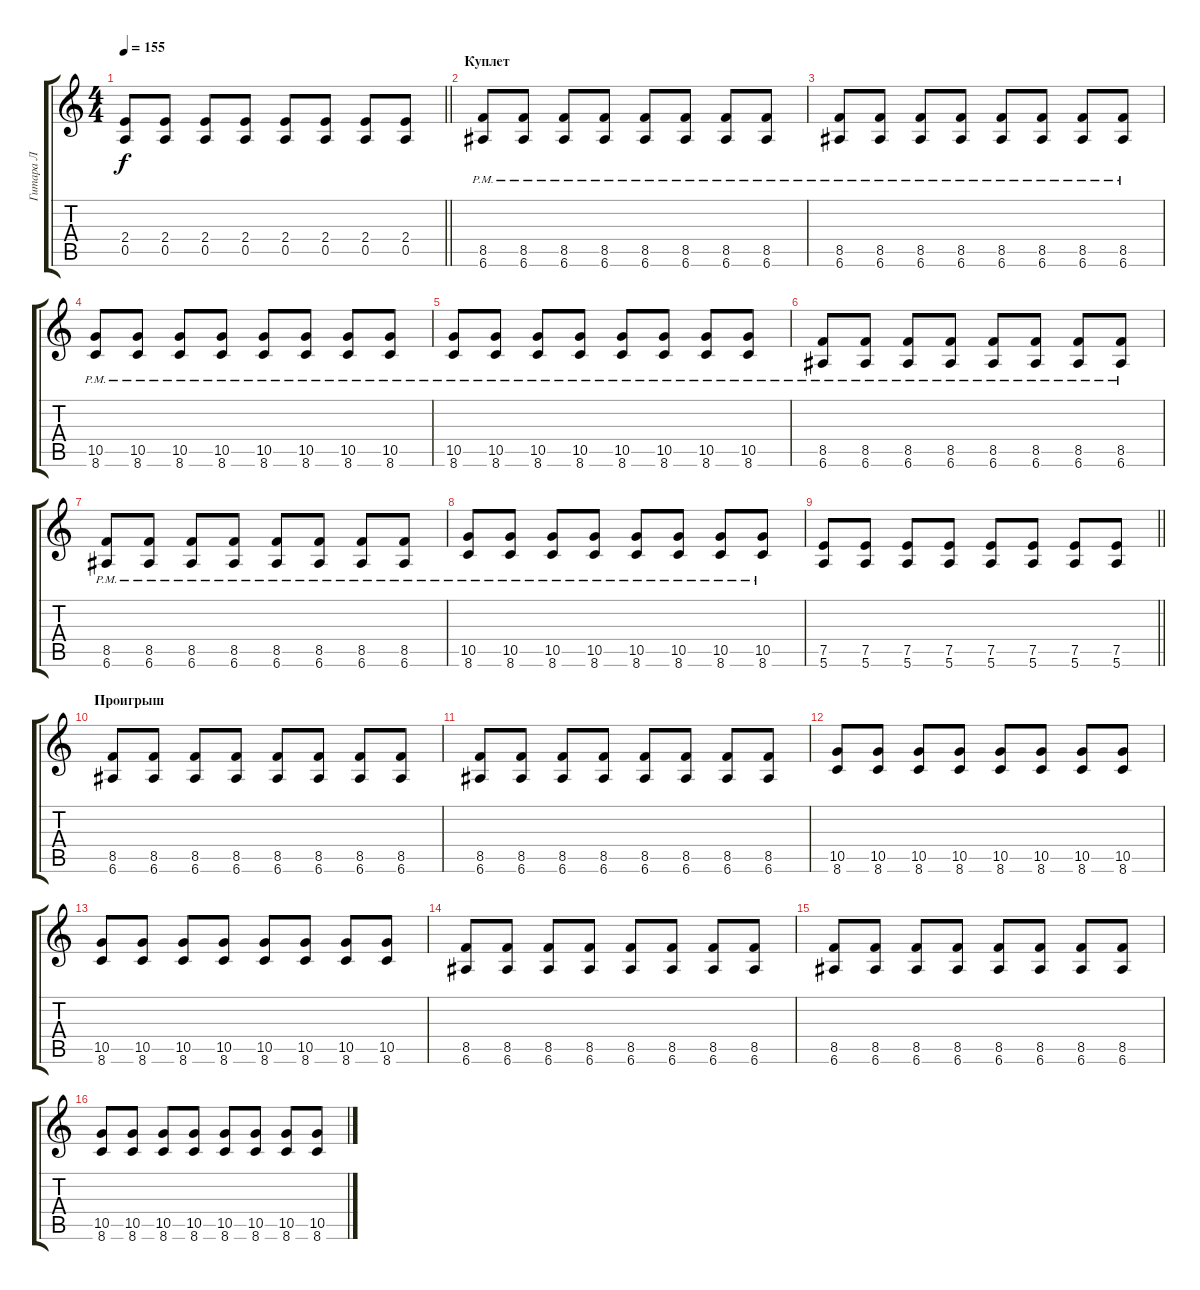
\track ("Гитара Л" "Гитара Л") {instrument overdrivenguitar}
\staff {score tabs}
\tuning (E4 B3 G3 D3 A2 E2) {hide}
\ts (4 4)
\tempo 155
\clef g2
\barLineRight lightlight
\ks c
(2.4 0.5).8{dy f} (2.4 0.5).8 (2.4 0.5).8 (2.4 0.5).8 (2.4 0.5).8 (2.4 0.5).8 (2.4 0.5).8 (2.4 0.5).8 |
\section ("" "Куплет")
(8.5{pm} 6.6{pm}).8 (8.5{pm} 6.6{pm}).8 (8.5{pm} 6.6{pm}).8 (8.5{pm} 6.6{pm}).8 (8.5{pm} 6.6{pm}).8 (8.5{pm} 6.6{pm}).8 (8.5{pm} 6.6{pm}).8 (8.5{pm} 6.6{pm}).8 |
(8.5{pm} 6.6{pm}).8 (8.5{pm} 6.6{pm}).8 (8.5{pm} 6.6{pm}).8 (8.5{pm} 6.6{pm}).8 (8.5{pm} 6.6{pm}).8 (8.5{pm} 6.6{pm}).8 (8.5{pm} 6.6{pm}).8 (8.5{pm} 6.6{pm}).8 |
(10.5{pm} 8.6{pm}).8 (10.5{pm} 8.6{pm}).8 (10.5{pm} 8.6{pm}).8 (10.5{pm} 8.6{pm}).8 (10.5{pm} 8.6{pm}).8 (10.5{pm} 8.6{pm}).8 (10.5{pm} 8.6{pm}).8 (10.5{pm} 8.6{pm}).8 |
(10.5{pm} 8.6{pm}).8 (10.5{pm} 8.6{pm}).8 (10.5{pm} 8.6{pm}).8 (10.5{pm} 8.6{pm}).8 (10.5{pm} 8.6{pm}).8 (10.5{pm} 8.6{pm}).8 (10.5{pm} 8.6{pm}).8 (10.5{pm} 8.6{pm}).8 |
(8.5{pm} 6.6{pm}).8 (8.5{pm} 6.6{pm}).8 (8.5{pm} 6.6{pm}).8 (8.5{pm} 6.6{pm}).8 (8.5{pm} 6.6{pm}).8 (8.5{pm} 6.6{pm}).8 (8.5{pm} 6.6{pm}).8 (8.5{pm} 6.6{pm}).8 |
(8.5{pm} 6.6{pm}).8 (8.5{pm} 6.6{pm}).8 (8.5{pm} 6.6{pm}).8 (8.5{pm} 6.6{pm}).8 (8.5{pm} 6.6{pm}).8 (8.5{pm} 6.6{pm}).8 (8.5{pm} 6.6{pm}).8 (8.5{pm} 6.6{pm}).8 |
(10.5{pm} 8.6{pm}).8 (10.5{pm} 8.6{pm}).8 (10.5{pm} 8.6{pm}).8 (10.5{pm} 8.6{pm}).8 (10.5{pm} 8.6{pm}).8 (10.5{pm} 8.6{pm}).8 (10.5{pm} 8.6{pm}).8 (10.5{pm} 8.6{pm}).8 |
\barLineRight lightlight
(7.5 5.6).8 (7.5 5.6).8 (7.5 5.6).8 (7.5 5.6).8 (7.5 5.6).8 (7.5 5.6).8 (7.5 5.6).8 (7.5 5.6).8 |
\section ("" "Проигрыш")
(8.5 6.6).8 (8.5 6.6).8 (8.5 6.6).8 (8.5 6.6).8 (8.5 6.6).8 (8.5 6.6).8 (8.5 6.6).8 (8.5 6.6).8 |
(8.5 6.6).8 (8.5 6.6).8 (8.5 6.6).8 (8.5 6.6).8 (8.5 6.6).8 (8.5 6.6).8 (8.5 6.6).8 (8.5 6.6).8 |
(10.5 8.6).8 (10.5 8.6).8 (10.5 8.6).8 (10.5 8.6).8 (10.5 8.6).8 (10.5 8.6).8 (10.5 8.6).8 (10.5 8.6).8 |
(10.5 8.6).8 (10.5 8.6).8 (10.5 8.6).8 (10.5 8.6).8 (10.5 8.6).8 (10.5 8.6).8 (10.5 8.6).8 (10.5 8.6).8 |
(8.5 6.6).8 (8.5 6.6).8 (8.5 6.6).8 (8.5 6.6).8 (8.5 6.6).8 (8.5 6.6).8 (8.5 6.6).8 (8.5 6.6).8 |
(8.5 6.6).8 (8.5 6.6).8 (8.5 6.6).8 (8.5 6.6).8 (8.5 6.6).8 (8.5 6.6).8 (8.5 6.6).8 (8.5 6.6).8 |
(10.5 8.6).8 (10.5 8.6).8 (10.5 8.6).8 (10.5 8.6).8 (10.5 8.6).8 (10.5 8.6).8 (10.5 8.6).8 (10.5 8.6).8
